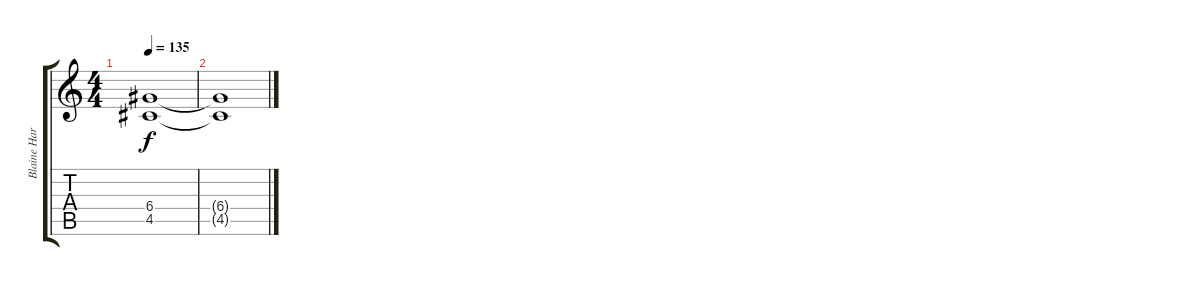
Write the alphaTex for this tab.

\track ("Blaine Harrison (Rhythm Guitar)" "Blaine Har") {instrument electricguitarclean}
\staff {score tabs}
\tuning (E4 B3 G3 D3 A2 E2) {hide}
\ts (4 4)
\tempo 135
\clef g2
\ks c
(6.4{t} 4.5{t}).1{dy f} |
(6.4{t} 4.5{t}).1
